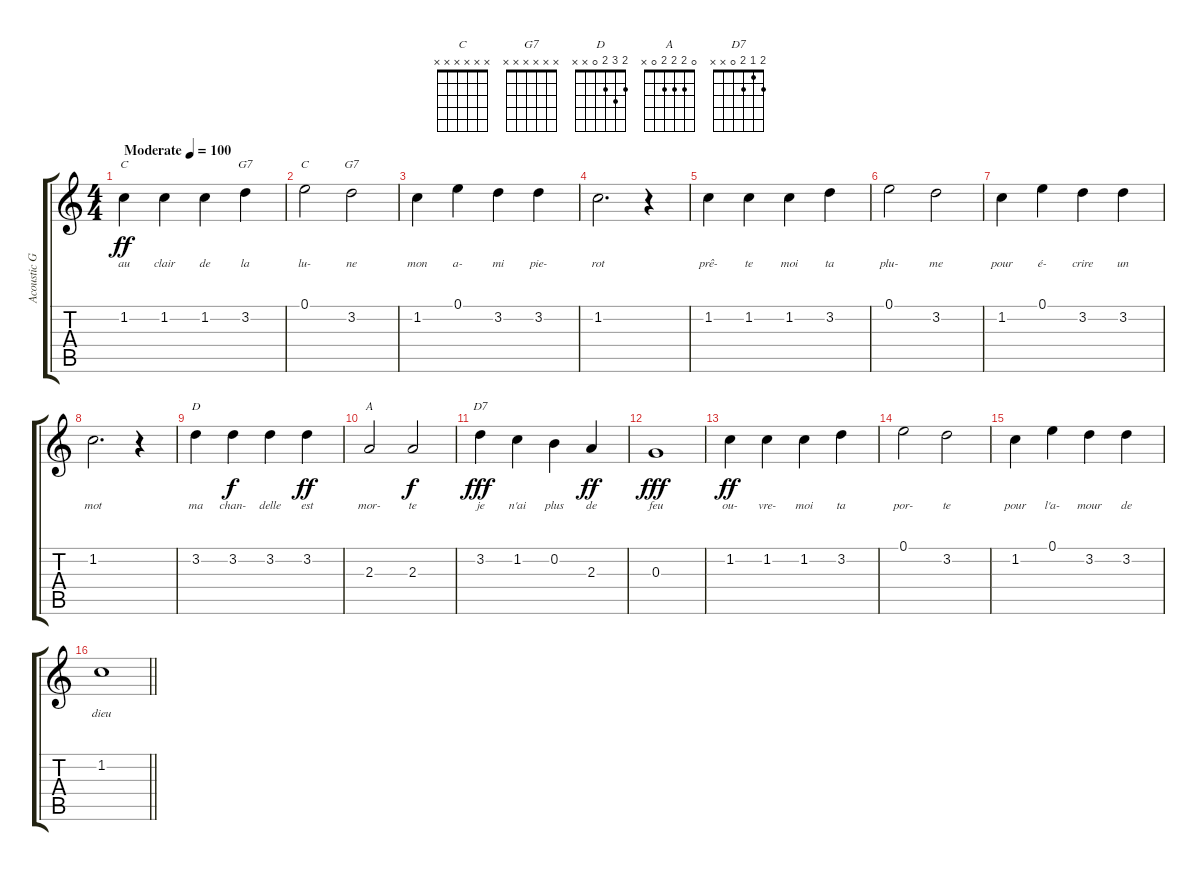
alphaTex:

\track ("Acoustic Guitar (nylon)" "Acoustic G") {instrument acousticguitarnylon}
\staff {score tabs}
\tuning (E4 B3 G3 D3 A2 E2) {hide}
\chord ("C" 0 1 0 2 3 x)
\chord ("G7" 1 0 0 0 2 3)
\chord ("C" x x x x x x)
\chord ("G7" x x x x x x)
\chord ("D" 2 3 2 0 x x)
\chord ("A" 0 2 2 2 0 x)
\chord ("D7" 2 1 2 0 x x)
\ts (4 4)
\tempo (100 "Moderate")
\clef g2
\ks c
1.2.4{ch "C" lyrics (0 "au") lyrics (1 "") lyrics (2 "") lyrics (3 "") lyrics (4 "") dy ff instrument acousticguitarnylon} 1.2.4{lyrics (0 "clair") lyrics (1 "") lyrics (2 "") lyrics (3 "") lyrics (4 "")} 1.2.4{lyrics (0 "de") lyrics (1 "") lyrics (2 "") lyrics (3 "") lyrics (4 "")} 3.2.4{ch "G7" lyrics (0 "la") lyrics (1 "") lyrics (2 "") lyrics (3 "") lyrics (4 "")} |
0.1.2{ch "C" lyrics (0 "lu-") lyrics (1 "") lyrics (2 "") lyrics (3 "") lyrics (4 "")} 3.2.2{ch "G7" lyrics (0 "ne") lyrics (1 "") lyrics (2 "") lyrics (3 "") lyrics (4 "")} |
1.2.4{lyrics (0 "mon") lyrics (1 "") lyrics (2 "") lyrics (3 "") lyrics (4 "")} 0.1.4{lyrics (0 "a-") lyrics (1 "") lyrics (2 "") lyrics (3 "") lyrics (4 "")} 3.2.4{lyrics (0 "mi") lyrics (1 "") lyrics (2 "") lyrics (3 "") lyrics (4 "")} 3.2.4{lyrics (0 "pie-") lyrics (1 "") lyrics (2 "") lyrics (3 "") lyrics (4 "")} |
1.2.2{d lyrics (0 "rot") lyrics (1 "") lyrics (2 "") lyrics (3 "") lyrics (4 "")} r.4 |
1.2.4{lyrics (0 "prê-") lyrics (1 "") lyrics (2 "") lyrics (3 "") lyrics (4 "")} 1.2.4{lyrics (0 "te") lyrics (1 "") lyrics (2 "") lyrics (3 "") lyrics (4 "")} 1.2.4{lyrics (0 "moi") lyrics (1 "") lyrics (2 "") lyrics (3 "") lyrics (4 "")} 3.2.4{lyrics (0 "ta") lyrics (1 "") lyrics (2 "") lyrics (3 "") lyrics (4 "")} |
0.1.2{lyrics (0 "plu-") lyrics (1 "") lyrics (2 "") lyrics (3 "") lyrics (4 "")} 3.2.2{lyrics (0 "me") lyrics (1 "") lyrics (2 "") lyrics (3 "") lyrics (4 "")} |
1.2.4{lyrics (0 "pour") lyrics (1 "") lyrics (2 "") lyrics (3 "") lyrics (4 "")} 0.1.4{lyrics (0 "é-") lyrics (1 "") lyrics (2 "") lyrics (3 "") lyrics (4 "")} 3.2.4{lyrics (0 "crire") lyrics (1 "") lyrics (2 "") lyrics (3 "") lyrics (4 "")} 3.2.4{lyrics (0 "un") lyrics (1 "") lyrics (2 "") lyrics (3 "") lyrics (4 "")} |
1.2.2{d lyrics (0 "mot") lyrics (1 "") lyrics (2 "") lyrics (3 "") lyrics (4 "")} r.4 |
3.2.4{ch "D" lyrics (0 "ma") lyrics (1 "") lyrics (2 "") lyrics (3 "") lyrics (4 "")} 3.2.4{lyrics (0 "chan-") lyrics (1 "") lyrics (2 "") lyrics (3 "") lyrics (4 "") dy f} 3.2.4{lyrics (0 "delle") lyrics (1 "") lyrics (2 "") lyrics (3 "") lyrics (4 "")} 3.2.4{lyrics (0 "est") lyrics (1 "") lyrics (2 "") lyrics (3 "") lyrics (4 "") dy ff} |
2.3.2{ch "A" lyrics (0 "mor-") lyrics (1 "") lyrics (2 "") lyrics (3 "") lyrics (4 "")} 2.3.2{lyrics (0 "te") lyrics (1 "") lyrics (2 "") lyrics (3 "") lyrics (4 "") dy f} |
3.2.4{ch "D7" lyrics (0 "je") lyrics (1 "") lyrics (2 "") lyrics (3 "") lyrics (4 "") dy fff} 1.2.4{lyrics (0 "n'ai") lyrics (1 "") lyrics (2 "") lyrics (3 "") lyrics (4 "")} 0.2.4{lyrics (0 "plus") lyrics (1 "") lyrics (2 "") lyrics (3 "") lyrics (4 "")} 2.3.4{lyrics (0 "de") lyrics (1 "") lyrics (2 "") lyrics (3 "") lyrics (4 "") dy ff} |
0.3.1{lyrics (0 "feu") lyrics (1 "") lyrics (2 "") lyrics (3 "") lyrics (4 "") dy fff} |
1.2.4{lyrics (0 "ou-") lyrics (1 "") lyrics (2 "") lyrics (3 "") lyrics (4 "") dy ff} 1.2.4{lyrics (0 "vre-") lyrics (1 "") lyrics (2 "") lyrics (3 "") lyrics (4 "")} 1.2.4{lyrics (0 "moi") lyrics (1 "") lyrics (2 "") lyrics (3 "") lyrics (4 "")} 3.2.4{lyrics (0 "ta") lyrics (1 "") lyrics (2 "") lyrics (3 "") lyrics (4 "")} |
0.1.2{lyrics (0 "por-") lyrics (1 "") lyrics (2 "") lyrics (3 "") lyrics (4 "")} 3.2.2{lyrics (0 "te") lyrics (1 "") lyrics (2 "") lyrics (3 "") lyrics (4 "")} |
1.2.4{lyrics (0 "pour") lyrics (1 "") lyrics (2 "") lyrics (3 "") lyrics (4 "")} 0.1.4{lyrics (0 "l'a-") lyrics (1 "") lyrics (2 "") lyrics (3 "") lyrics (4 "")} 3.2.4{lyrics (0 "mour") lyrics (1 "") lyrics (2 "") lyrics (3 "") lyrics (4 "")} 3.2.4{lyrics (0 "de") lyrics (1 "") lyrics (2 "") lyrics (3 "") lyrics (4 "")} |
\barLineRight lightlight
1.2.1{lyrics (0 "dieu") lyrics (1 "") lyrics (2 "") lyrics (3 "") lyrics (4 "")}
